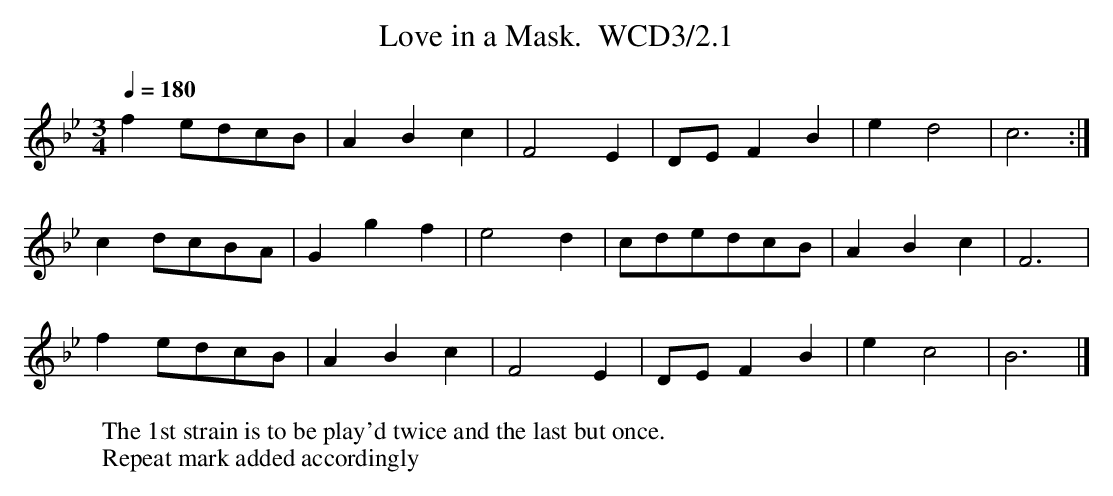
X:1
T:Love in a Mask.  WCD3/2.1
M:3/4
L:1/8
Q:1/4=180
K:Bb
f2 edcB|A2B2c2|F4E2|DE F2B2|e2d4|c6:|
c2 dcBA|G2g2f2|e4d2|cdedcB|A2B2c2|F6|
f2 edcB|A2B2c2|F4E2|DE F2B2|e2c4|B6|]
W:The 1st strain is to be play'd twice and the last but once.
W:Repeat mark added accordingly
